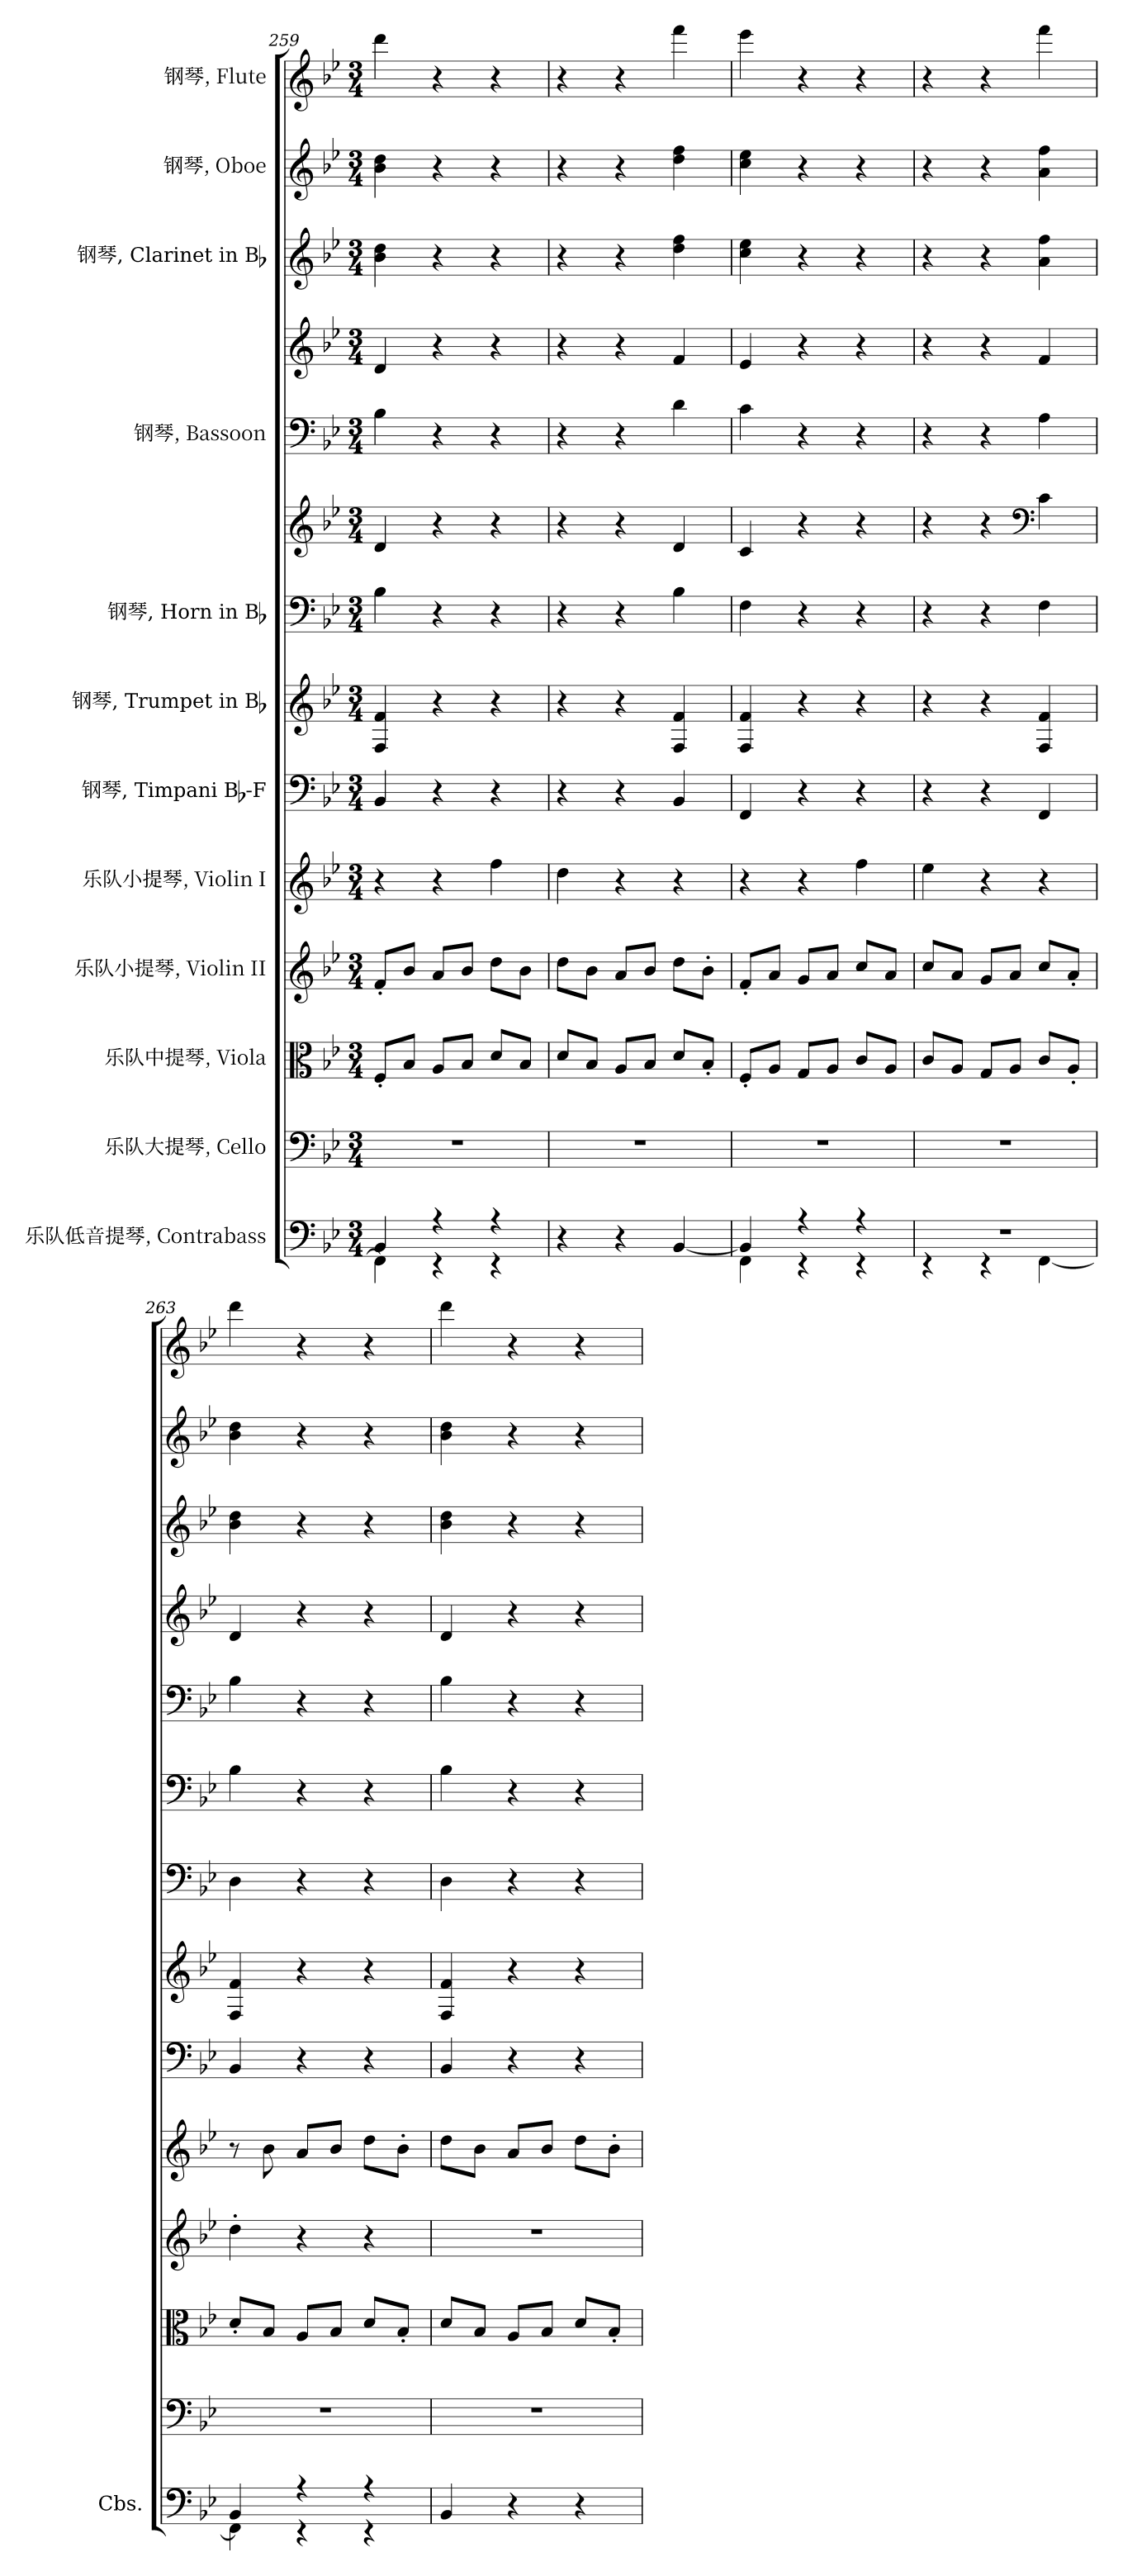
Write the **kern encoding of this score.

**kern	**kern	**kern	**kern	**kern	**kern	**kern	**kern	**kern	**kern	**kern	**kern	**kern	**kern
*part12	*part11	*part10	*part9	*part8	*part7	*part6	*part5	*part5	*part4	*part4	*part3	*part2	*part1
*staff14	*staff13	*staff12	*staff11	*staff10	*staff9	*staff8	*staff7	*staff6	*staff5	*staff4	*staff3	*staff2	*staff1
*I"乐队低音提琴, Contrabass	*I"乐队大提琴, Cello	*I"乐队中提琴, Viola	*I"乐队小提琴, Violin II	*I"乐队小提琴, Violin I	*I"钢琴, Timpani Bb-F	*I"钢琴, Trumpet in Bb	*I"钢琴, Horn in Bb	*	*I"钢琴, Bassoon	*	*I"钢琴, Clarinet in Bb	*I"钢琴, Oboe	*I"钢琴, Flute
*I'Cbs.	*	*	*	*	*	*	*	*	*	*	*	*	*
*clefF4	*clefF4	*clefC3	*clefG2	*clefG2	*clefF4	*clefG2	*clefF4	*clefG2	*clefF4	*clefG2	*clefG2	*clefG2	*clefG2
*ITrd7c12	*	*	*	*	*	*	*	*	*	*	*	*	*
*k[b-e-]	*k[b-e-]	*k[b-e-]	*k[b-e-]	*k[b-e-]	*k[b-e-]	*k[b-e-]	*k[b-e-]	*k[b-e-]	*k[b-e-]	*k[b-e-]	*k[b-e-]	*k[b-e-]	*k[b-e-]
*M3/4	*M3/4	*M3/4	*M3/4	*M3/4	*M3/4	*M3/4	*M3/4	*M3/4	*M3/4	*M3/4	*M3/4	*M3/4	*M3/4
=259	=259	=259	=259	=259	=259	=259	=259	=259	=259	=259	=259	=259	=259
*^	*	*	*	*	*	*	*	*	*	*	*	*	*
4BBB-/	4FFF\]	2.r	8F'/L	8f'/L	4r	4BB-/	4F/ 4f/	4B-\	4d/	4B-\	4d/	4b-\ 4dd\	4b-\ 4dd\	4ddd\
.	.	.	8B-/J	8b-/J	.	.	.	.	.	.	.	.	.	.
4r	4r	.	8A/L	8a/L	4r	4r	4r	4r	4r	4r	4r	4r	4r	4r
.	.	.	8B-/J	8b-/J	.	.	.	.	.	.	.	.	.	.
4r	4r	.	8d/L	8dd\L	4ff\	4r	4r	4r	4r	4r	4r	4r	4r	4r
.	.	.	8B-/J	8b-\J	.	.	.	.	.	.	.	.	.	.
*v	*v	*	*	*	*	*	*	*	*	*	*	*	*	*
=260	=260	=260	=260	=260	=260	=260	=260	=260	=260	=260	=260	=260	=260
4r	2.r	8d/L	8dd\L	4dd\	4r	4r	4r	4r	4r	4r	4r	4r	4r
.	.	8B-/J	8b-\J	.	.	.	.	.	.	.	.	.	.
4r	.	8A/L	8a/L	4r	4r	4r	4r	4r	4r	4r	4r	4r	4r
.	.	8B-/J	8b-/J	.	.	.	.	.	.	.	.	.	.
[4BBB-/	.	8d/L	8dd\L	4r	4BB-/	4F/ 4f/	4B-\	4d/	4d\	4f/	4dd\ 4ff\	4dd\ 4ff\	4fff\
.	.	8B-'/J	8b-'\J	.	.	.	.	.	.	.	.	.	.
=261	=261	=261	=261	=261	=261	=261	=261	=261	=261	=261	=261	=261	=261
*^	*	*	*	*	*	*	*	*	*	*	*	*	*
4BBB-/]	4FFF\	2.r	8F'/L	8f'/L	4r	4FF/	4F/ 4f/	4F\	4c/	4c\	4e-/	4cc\ 4ee-\	4cc\ 4ee-\	4eee-\
.	.	.	8A/J	8a/J	.	.	.	.	.	.	.	.	.	.
4r	4r	.	8G/L	8g/L	4r	4r	4r	4r	4r	4r	4r	4r	4r	4r
.	.	.	8A/J	8a/J	.	.	.	.	.	.	.	.	.	.
4r	4r	.	8c/L	8cc/L	4ff\	4r	4r	4r	4r	4r	4r	4r	4r	4r
.	.	.	8A/J	8a/J	.	.	.	.	.	.	.	.	.	.
=262	=262	=262	=262	=262	=262	=262	=262	=262	=262	=262	=262	=262	=262	=262
2.r	4r	2.r	8c/L	8cc/L	4ee-\	4r	4r	4r	4r	4r	4r	4r	4r	4r
.	.	.	8A/J	8a/J	.	.	.	.	.	.	.	.	.	.
.	4r	.	8G/L	8g/L	4r	4r	4r	4r	4r	4r	4r	4r	4r	4r
.	.	.	8A/J	8a/J	.	.	.	.	.	.	.	.	.	.
*	*	*	*	*	*	*	*	*	*clefF4	*	*	*	*	*
.	[4FFF\	.	8c/L	8cc/L	4r	4FF/	4F/ 4f/	4F\	4c\	4A\	4f/	4a\ 4ff\	4a\ 4ff\	4fff\
.	.	.	8A'/J	8a'/J	.	.	.	.	.	.	.	.	.	.
!!LO:PB:g=z
=263	=263	=263	=263	=263	=263	=263	=263	=263	=263	=263	=263	=263	=263	=263
4BBB-/	4FFF\]	2.r	8d'/L	4dd'\	8r	4BB-/	4F/ 4f/	4D\	4B-\	4B-\	4d/	4b-\ 4dd\	4b-\ 4dd\	4ddd\
.	.	.	8B-/J	.	8b-\	.	.	.	.	.	.	.	.	.
4r	4r	.	8A/L	4r	8a/L	4r	4r	4r	4r	4r	4r	4r	4r	4r
.	.	.	8B-/J	.	8b-/J	.	.	.	.	.	.	.	.	.
4r	4r	.	8d/L	4r	8dd\L	4r	4r	4r	4r	4r	4r	4r	4r	4r
.	.	.	8B-'/J	.	8b-'\J	.	.	.	.	.	.	.	.	.
*v	*v	*	*	*	*	*	*	*	*	*	*	*	*	*
=264	=264	=264	=264	=264	=264	=264	=264	=264	=264	=264	=264	=264	=264
4BBB-/	2.r	8d/L	2.r	8dd\L	4BB-/	4F/ 4f/	4D\	4B-\	4B-\	4d/	4b-\ 4dd\	4b-\ 4dd\	4ddd\
.	.	8B-/J	.	8b-\J	.	.	.	.	.	.	.	.	.
4r	.	8A/L	.	8a/L	4r	4r	4r	4r	4r	4r	4r	4r	4r
.	.	8B-/J	.	8b-/J	.	.	.	.	.	.	.	.	.
4r	.	8d/L	.	8dd\L	4r	4r	4r	4r	4r	4r	4r	4r	4r
.	.	8B-'/J	.	8b-'\J	.	.	.	.	.	.	.	.	.
=	=	=	=	=	=	=	=	=	=	=	=	=	=
*-	*-	*-	*-	*-	*-	*-	*-	*-	*-	*-	*-	*-	*-
